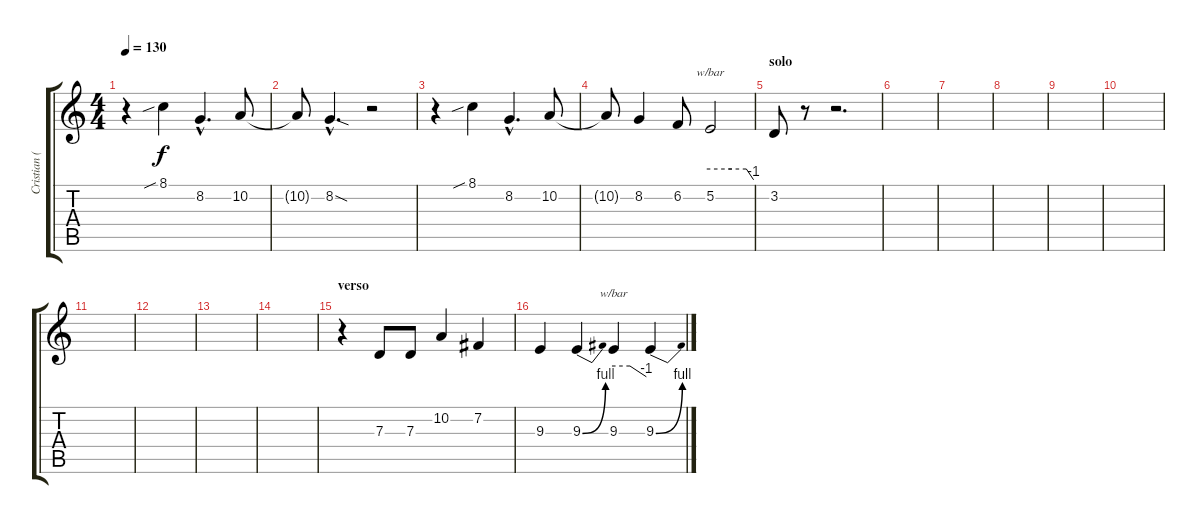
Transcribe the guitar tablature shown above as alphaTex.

\track ("Cristian (voz)" "Cristian (") {instrument lead6voice}
\staff {score tabs}
\tuning (E4 B3 G3 D3 A2 E2) {hide}
\ts (4 4)
\tempo 130
\clef g2
\ks c
r.4{dy f} 8.1{sib}.4 8.2{hac}.4{d} 10.2.8 |
10.2{t}.8 8.2{sod hac}.4{d} r.2 |
r.4 8.1{sib}.4 8.2{hac}.4{d} 10.2.8 |
10.2{t}.8 8.2.4 6.2.8 5.2.2{tbe (custom default 0 0 30 0 50 0 60 -4)} |
\section ("" "solo")
3.2.8 r.8 r.2{d} |
|
|
|
|
|
|
|
|
|
\section ("" "verso")
r.4 7.3.8 7.3.8 10.2.4 7.2.4 |
9.3.4 9.3{be (bend 0 0 60 4)}.4 9.3.4{tbe (custom default 0 0 30 0 60 -4)} 9.3{be (bend 0 0 60 4)}.4
